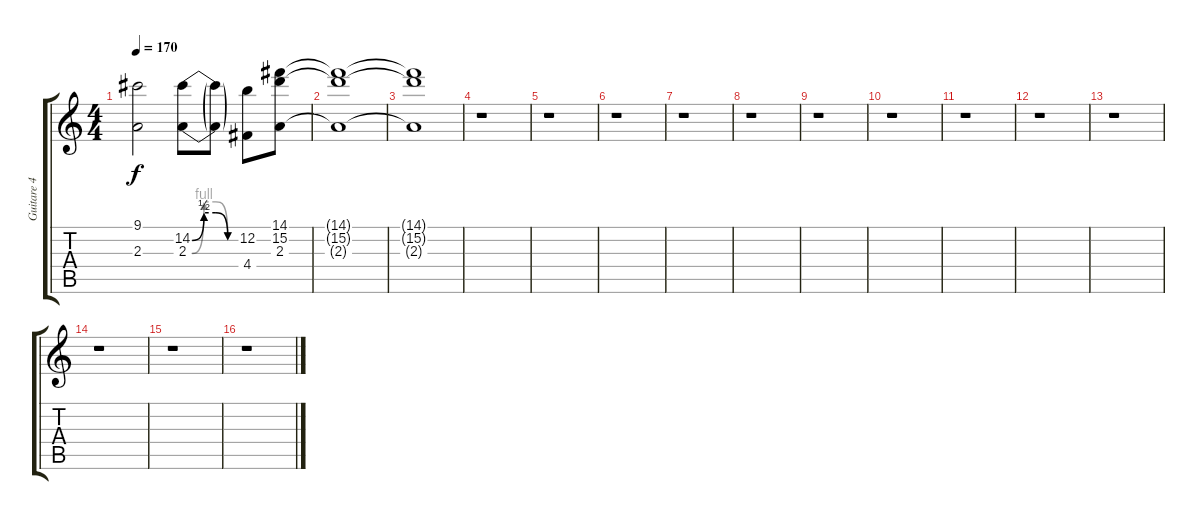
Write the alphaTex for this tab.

\track ("Guitare 4" "Guitare 4") {instrument electricguitarclean}
\staff {score tabs}
\tuning (E4 B3 G3 D3 A2 E2) {hide}
\ts (4 4)
\tempo 170
\clef g2
\ks c
(9.1{t} 2.3{t}).2{dy f} (14.2{be (custom 0 0 15 2 30 2 45 0 60 0)} 2.3{be (custom 0 0 15 4 30 4 45 0 60 0)}).8 (14.2{t} 2.3{t}).8 (12.2 4.4).8 (14.1 15.2 2.3).8 |
(14.1{t} 15.2{t} 2.3{t}).1 |
(14.1{t} 15.2{t} 2.3{t}).1 |
r.1 |
r.1 |
r.1 |
r.1 |
r.1 |
r.1 |
r.1 |
r.1 |
r.1 |
r.1 |
r.1 |
r.1 |
r.1
